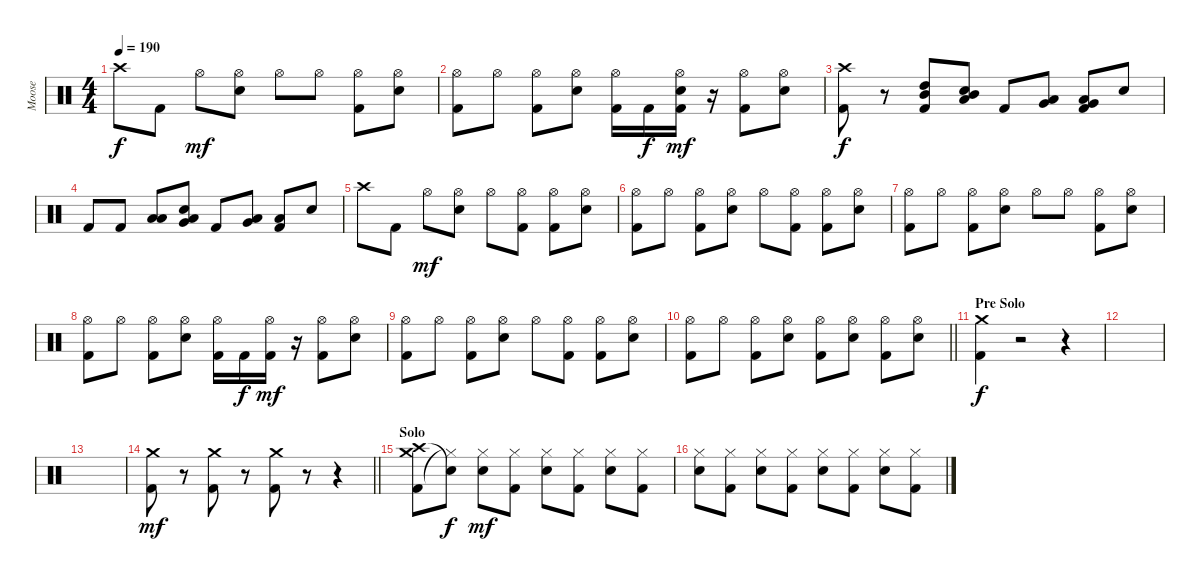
\track ("Moose" "Moose") {instrument percussion}
\staff {score}
\articulation defaults
\ts (4 4)
\tempo 190
\clef neutral
\ks c "Crash high (hit)".8{dy f} "Kick (hit) 2".8 "Hi-Hat (open)".8{dy mf}
("Snare (hit) 2" "Hi-Hat (open)").8 "Hi-Hat (open)".8 "Hi-Hat (open)".8 ("Kick (hit) 2" "Hi-Hat (open)").8 ("Snare (hit) 2" "Hi-Hat (open)").8 |
("Kick (hit) 2" "Hi-Hat (open)").8 "Hi-Hat (open)".8 ("Kick (hit) 2" "Hi-Hat (open)").8 ("Snare (hit) 2" "Hi-Hat (open)").8 ("Kick (hit) 2" "Hi-Hat (open)").16 "Kick (hit) 2".16{dy f} ("Kick (hit) 2" "Snare (hit) 2" "Hi-Hat (open)").16{dy mf} r.16 ("Kick (hit) 2" "Hi-Hat (open)").8 ("Snare (hit) 2" "Hi-Hat (open)").8 |
("Kick (hit) 2" "Crash high (hit)").8{dy f} r.8 ("Kick (hit) 2" "Mid Tom (hit)" "High Tom (hit)").8 ("Low Tom (hit)" "Mid Tom (hit)" "Snare (hit) 2").8 "Kick (hit) 2".8 ("Very Low Tom (hit)" "Low Tom (hit)").8 ("Kick (hit) 2" "Low Floor Tom (hit)" "Very Low Tom (hit)").8 "Snare (hit) 2".8 |
"Kick (hit) 2".8 "Kick (hit) 2".8 ("Low Tom (hit)" "Low Floor Tom (hit)").8 ("Very Low Tom (hit)" "Low Tom (hit)" "Snare (hit) 2").8 "Kick (hit) 2".8 ("Low Floor Tom (hit)" "Very Low Tom (hit)").8 ("Kick (hit) 2" "Low Floor Tom (hit)").8 "Snare (hit) 2".8 |
"Crash high (hit)".8 "Kick (hit) 2".8 "Hi-Hat (open)".8{dy mf} ("Snare (hit) 2" "Hi-Hat (open)").8 "Hi-Hat (open)".8 ("Kick (hit) 2" "Hi-Hat (open)").8 ("Kick (hit) 2" "Hi-Hat (open)").8 ("Snare (hit) 2" "Hi-Hat (open)").8 |
("Kick (hit) 2" "Hi-Hat (open)").8 "Hi-Hat (open)".8 ("Kick (hit) 2" "Hi-Hat (open)").8 ("Snare (hit) 2" "Hi-Hat (open)").8 "Hi-Hat (open)".8 ("Kick (hit) 2" "Hi-Hat (open)").8 ("Kick (hit) 2" "Hi-Hat (open)").8 ("Snare (hit) 2" "Hi-Hat (open)").8 |
("Kick (hit) 2" "Hi-Hat (open)").8 "Hi-Hat (open)".8 ("Kick (hit) 2" "Hi-Hat (open)").8 ("Snare (hit) 2" "Hi-Hat (open)").8 "Hi-Hat (open)".8 "Hi-Hat (open)".8 ("Kick (hit) 2" "Hi-Hat (open)").8 ("Snare (hit) 2" "Hi-Hat (open)").8 |
("Kick (hit) 2" "Hi-Hat (open)").8 "Hi-Hat (open)".8 ("Kick (hit) 2" "Hi-Hat (open)").8 ("Snare (hit) 2" "Hi-Hat (open)").8 ("Kick (hit) 2" "Hi-Hat (open)").16 "Kick (hit) 2".16{dy f} ("Kick (hit) 2" "Hi-Hat (open)").16{dy mf} r.16 ("Kick (hit) 2" "Hi-Hat (open)").8 ("Snare (hit) 2" "Hi-Hat (open)").8 |
("Kick (hit) 2" "Hi-Hat (open)").8 "Hi-Hat (open)".8 ("Kick (hit) 2" "Hi-Hat (open)").8 ("Snare (hit) 2" "Hi-Hat (open)").8 "Hi-Hat (open)".8 ("Kick (hit) 2" "Hi-Hat (open)").8 ("Kick (hit) 2" "Hi-Hat (open)").8 ("Snare (hit) 2" "Hi-Hat (open)").8 |
\barLineRight lightlight
("Kick (hit) 2" "Hi-Hat (open)").8 "Hi-Hat (open)".8 ("Kick (hit) 2" "Hi-Hat (open)").8 ("Snare (hit) 2" "Hi-Hat (open)").8 ("Kick (hit) 2" "Hi-Hat (open)").8 ("Snare (hit) 2" "Hi-Hat (open)").8 ("Kick (hit) 2" "Hi-Hat (open)").8 ("Snare (hit) 2" "Hi-Hat (open)").8 |
\section ("" "Pre Solo")
("Kick (hit) 2" "Crash medium (hit)").4{dy f} r.2 r.4 |
|
|
\barLineRight lightlight
("Kick (hit) 2" "Crash medium (hit)").8{dy mf volume 12} r.8 ("Kick (hit) 2" "Crash medium (hit)").8 r.8 ("Kick (hit) 2" "Crash medium (hit)").8 r.8 r.4 |
\section ("" "Solo")
("Kick (hit) 2" "Crash high (hit)" "Crash medium (hit)").8 ("Hi-Hat (closed)"{t} "Snare (hit)"{t}).8{dy f} ("Snare (hit) 2" "Hi-Hat (closed)").8{dy mf} ("Kick (hit) 2" "Hi-Hat (closed)").8 ("Snare (hit) 2" "Hi-Hat (closed)").8 ("Kick (hit) 2" "Hi-Hat (closed)").8 ("Snare (hit) 2" "Hi-Hat (closed)").8 ("Kick (hit) 2" "Hi-Hat (closed)").8 |
("Snare (hit) 2" "Hi-Hat (closed)").8 ("Kick (hit) 2" "Hi-Hat (closed)").8 ("Snare (hit) 2" "Hi-Hat (closed)").8 ("Kick (hit) 2" "Hi-Hat (closed)").8 ("Snare (hit) 2" "Hi-Hat (closed)").8 ("Kick (hit) 2" "Hi-Hat (closed)").8 ("Snare (hit) 2" "Hi-Hat (closed)").8 ("Kick (hit) 2" "Hi-Hat (closed)").8
